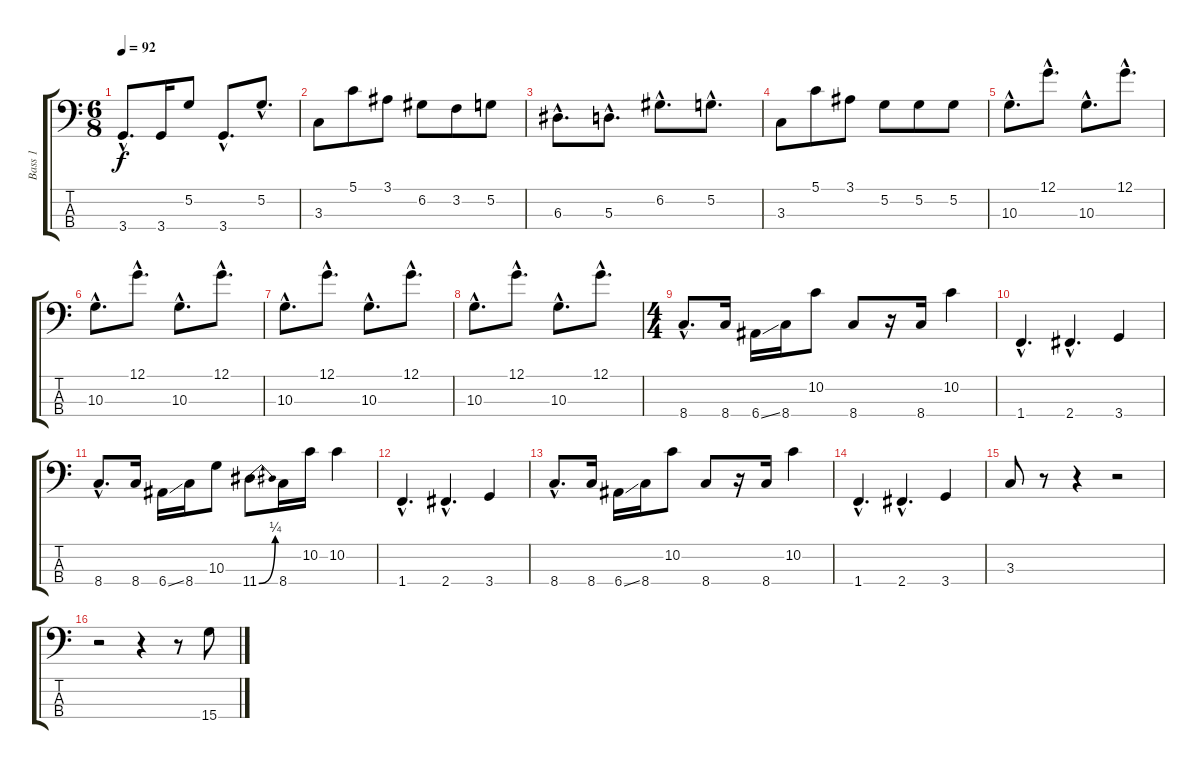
\track ("Bass 1" "Bass 1") {instrument electricbassfinger}
\staff {score tabs}
\tuning (G2 D2 A1 E1) {hide}
\ts (6 8)
\tempo 92
\clef f4
\ks c
3.4{hac}.8{d dy f} 3.4.16 5.2.8 3.4{hac}.8{d} 5.2{hac}.8{d} |
3.3.8 5.1.8 3.1.8 6.2.8 3.2.8 5.2.8 |
6.3{hac}.8{d} 5.3{hac}.8{d} 6.2{hac}.8{d} 5.2{hac}.8{d} |
3.3.8 5.1.8 3.1.8 5.2.8 5.2.8 5.2.8 |
10.3{hac}.8{d} 12.1{hac}.8{d} 10.3{hac}.8{d} 12.1{hac}.8{d} |
10.3{hac}.8{d} 12.1{hac}.8{d} 10.3{hac}.8{d} 12.1{hac}.8{d} |
10.3{hac}.8{d} 12.1{hac}.8{d} 10.3{hac}.8{d} 12.1{hac}.8{d} |
10.3{hac}.8{d} 12.1{hac}.8{d} 10.3{hac}.8{d} 12.1{hac}.8{d} |
\ts (4 4)
8.4{hac}.8{d} 8.4.16 6.4{ss}.16 8.4.16 10.2.8 8.4.8 r.16 8.4.16 10.2.4 |
1.4{hac}.4{d} 2.4{hac}.4{d} 3.4.4 |
8.4{hac}.8{d} 8.4.16 6.4{ss}.16 8.4.16 10.3.8 11.4{be (bend 0 0 60 1)}.8 8.4.16 10.2.16 10.2.4 |
1.4{hac}.4{d} 2.4{hac}.4{d} 3.4.4 |
8.4{hac}.8{d} 8.4.16 6.4{ss}.16 8.4.16 10.2.8 8.4.8 r.16 8.4.16 10.2.4 |
1.4{hac}.4{d} 2.4{hac}.4{d} 3.4.4 |
3.3.8 r.8 r.4 r.2 |
r.2 r.4 r.8 15.4{ss}.8
